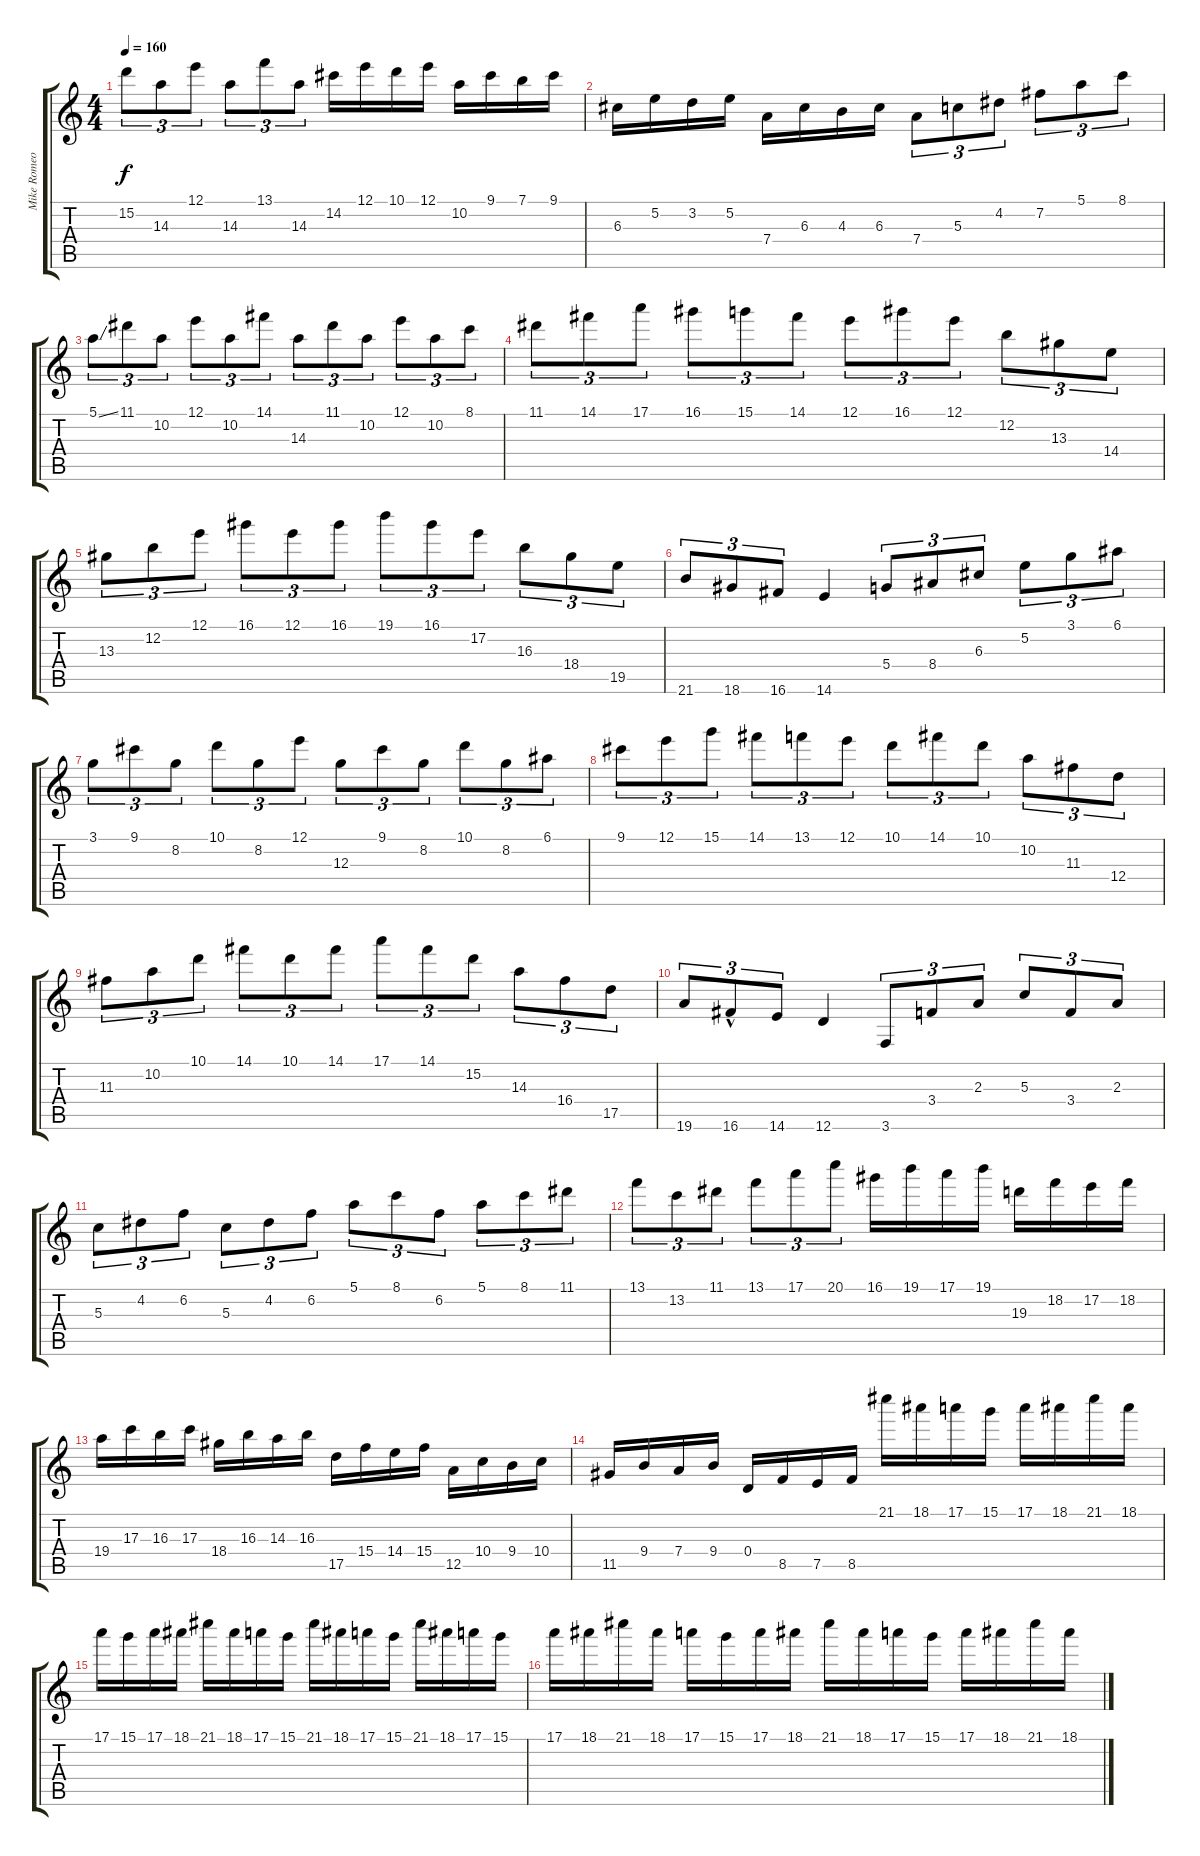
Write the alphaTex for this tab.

\track ("Mike Romeo (Guitar)" "Mike Romeo") {instrument distortionguitar}
\staff {score tabs}
\tuning (E4 B3 G3 D3 A2 D2) {hide}
\ts (4 4)
\tempo 160
\clef g2
\ks c
15.2.8{tu (3 2) dy f} 14.3.8{tu (3 2)} 12.1.8{tu (3 2)} 14.3.8{tu (3 2)} 13.1.8{tu (3 2)} 14.3.8{tu (3 2)} 14.2.16 12.1.16 10.1.16 12.1.16 10.2.16 9.1.16 7.1.16 9.1.16 |
6.3.16 5.2.16 3.2.16 5.2.16 7.4.16 6.3.16 4.3.16 6.3.16 7.4.8{tu (3 2)} 5.3.8{tu (3 2)} 4.2.8{tu (3 2)} 7.2.8{tu (3 2)} 5.1.8{tu (3 2)} 8.1.8{tu (3 2)} |
5.1{ss}.8{tu (3 2)} 11.1.8{tu (3 2)} 10.2.8{tu (3 2)} 12.1.8{tu (3 2)} 10.2.8{tu (3 2)} 14.1.8{tu (3 2)} 14.3.8{tu (3 2)} 11.1.8{tu (3 2)} 10.2.8{tu (3 2)} 12.1.8{tu (3 2)} 10.2.8{tu (3 2)} 8.1.8{tu (3 2)} |
11.1.8{tu (3 2)} 14.1.8{tu (3 2)} 17.1.8{tu (3 2)} 16.1.8{tu (3 2)} 15.1.8{tu (3 2)} 14.1.8{tu (3 2)} 12.1.8{tu (3 2)} 16.1.8{tu (3 2)} 12.1.8{tu (3 2)} 12.2.8{tu (3 2)} 13.3.8{tu (3 2)} 14.4.8{tu (3 2)} |
13.3.8{tu (3 2)} 12.2.8{tu (3 2)} 12.1.8{tu (3 2)} 16.1.8{tu (3 2)} 12.1.8{tu (3 2)} 16.1.8{tu (3 2)} 19.1.8{tu (3 2)} 16.1.8{tu (3 2)} 17.2.8{tu (3 2)} 16.3.8{tu (3 2)} 18.4.8{tu (3 2)} 19.5.8{tu (3 2)} |
21.6.8{tu (3 2)} 18.6.8{tu (3 2)} 16.6.8{tu (3 2)} 14.6.4 5.4.8{tu (3 2)} 8.4.8{tu (3 2)} 6.3.8{tu (3 2)} 5.2.8{tu (3 2)} 3.1.8{tu (3 2)} 6.1.8{tu (3 2)} |
3.1.8{tu (3 2)} 9.1.8{tu (3 2)} 8.2.8{tu (3 2)} 10.1.8{tu (3 2)} 8.2.8{tu (3 2)} 12.1.8{tu (3 2)} 12.3.8{tu (3 2)} 9.1.8{tu (3 2)} 8.2.8{tu (3 2)} 10.1.8{tu (3 2)} 8.2.8{tu (3 2)} 6.1.8{tu (3 2)} |
9.1.8{tu (3 2)} 12.1.8{tu (3 2)} 15.1.8{tu (3 2)} 14.1.8{tu (3 2)} 13.1.8{tu (3 2)} 12.1.8{tu (3 2)} 10.1.8{tu (3 2)} 14.1.8{tu (3 2)} 10.1.8{tu (3 2)} 10.2.8{tu (3 2)} 11.3.8{tu (3 2)} 12.4.8{tu (3 2)} |
11.3.8{tu (3 2)} 10.2.8{tu (3 2)} 10.1.8{tu (3 2)} 14.1.8{tu (3 2)} 10.1.8{tu (3 2)} 14.1.8{tu (3 2)} 17.1.8{tu (3 2)} 14.1.8{tu (3 2)} 15.2.8{tu (3 2)} 14.3.8{tu (3 2)} 16.4.8{tu (3 2)} 17.5.8{tu (3 2)} |
19.6.8{tu (3 2)} 16.6{hac}.8{tu (3 2)} 14.6.8{tu (3 2)} 12.6.4 3.6.8{tu (3 2)} 3.4.8{tu (3 2)} 2.3.8{tu (3 2)} 5.3.8{tu (3 2)} 3.4.8{tu (3 2)} 2.3.8{tu (3 2)} |
5.3.8{tu (3 2)} 4.2.8{tu (3 2)} 6.2.8{tu (3 2)} 5.3.8{tu (3 2)} 4.2.8{tu (3 2)} 6.2.8{tu (3 2)} 5.1.8{tu (3 2)} 8.1.8{tu (3 2)} 6.2.8{tu (3 2)} 5.1.8{tu (3 2)} 8.1.8{tu (3 2)} 11.1.8{tu (3 2)} |
13.1.8{tu (3 2)} 13.2.8{tu (3 2)} 11.1.8{tu (3 2)} 13.1.8{tu (3 2)} 17.1.8{tu (3 2)} 20.1.8{tu (3 2)} 16.1.16 19.1.16 17.1.16 19.1.16 19.3.16 18.2.16 17.2.16 18.2.16 |
19.4.16 17.3.16 16.3.16 17.3.16 18.4.16 16.3.16 14.3.16 16.3.16 17.5.16 15.4.16 14.4.16 15.4.16 12.5.16 10.4.16 9.4.16 10.4.16 |
11.5.16 9.4.16 7.4.16 9.4.16 0.4.16 8.5.16 7.5.16 8.5.16 21.1.16{volume 12} 18.1.16 17.1.16{volume 12} 15.1.16 17.1.16{volume 12} 18.1.16 21.1.16{volume 12} 18.1.16 |
17.1.16{volume 12} 15.1.16 17.1.16{volume 12} 18.1.16 21.1.16{volume 12} 18.1.16 17.1.16{volume 12} 15.1.16 21.1.16{volume 12} 18.1.16 17.1.16{volume 11} 15.1.16 21.1.16{volume 11} 18.1.16 17.1.16{volume 11} 15.1.16 |
17.1.16{volume 11} 18.1.16 21.1.16{volume 11} 18.1.16 17.1.16{volume 11} 15.1.16 17.1.16{volume 11} 18.1.16 21.1.16{volume 10} 18.1.16 17.1.16{volume 10} 15.1.16 17.1.16{volume 10} 18.1.16 21.1.16{volume 10} 18.1.16
